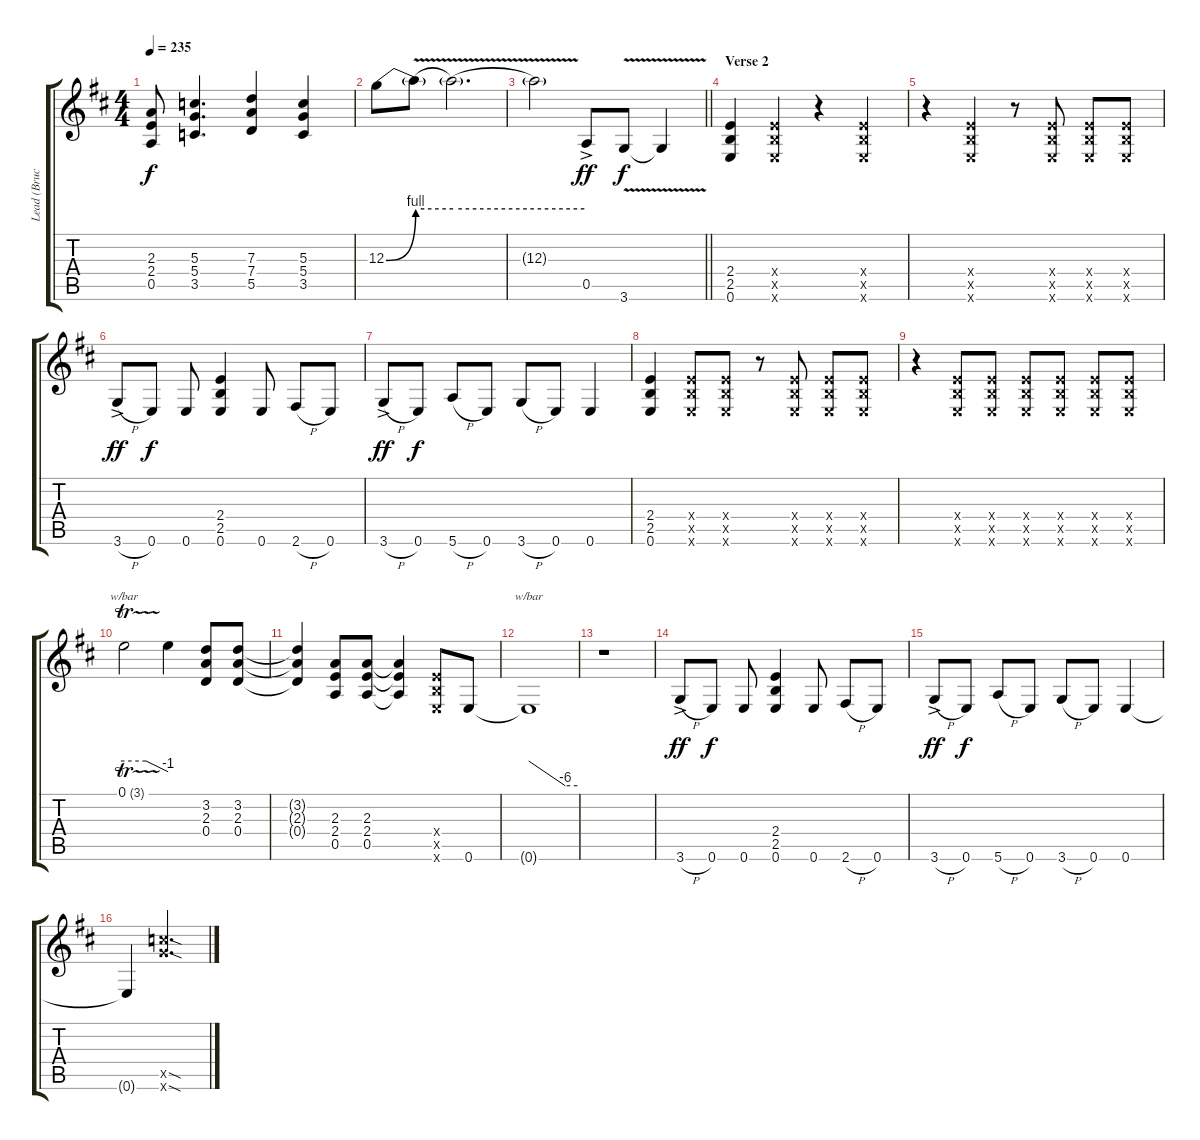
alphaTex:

\track ("Lead (Bruce Kulick)" "Lead (Bruc") {mute instrument distortionguitar}
\staff {score tabs}
\tuning (E4 B3 G3 D3 A2 E2) {hide}
\ts (4 4)
\tempo 235
\clef g2
\ks d
(2.3{t} 2.4{t} 0.5{t}).8{dy f} (5.3 5.4 3.5).4{d} (7.3 7.4 5.5).4 (5.3 5.4 3.5).4 |
12.3{be (bend 0 0 60 4)}.8 12.3{be (hold 0 4 60 4) v t}.8 12.3{be (hold 0 4 60 4) v t}.2{d} |
\barLineRight lightlight
12.3{t}.2 0.5{ac}.8{dy ff} 3.6{v}.8{dy f} 3.6{t}.4 |
\section ("" "Verse 2")
(2.4 2.5 0.6).4 (2.4{x} 2.5{x} 0.6{x}).4 r.4 (2.4{x} 2.5{x} 0.6{x}).4 |
r.4 (2.4{x} 2.5{x} 0.6{x}).4 r.8 (2.4{x} 2.5{x} 0.6{x}).8 (2.4{x} 2.5{x} 0.6{x}).8 (2.4{x} 2.5{x} 0.6{x}).8 |
3.6{h ac}.8{dy ff} 0.6.8{dy f} 0.6.8 (2.4 2.5 0.6).4 0.6.8 2.6{h}.8 0.6.8 |
3.6{h ac}.8{dy ff} 0.6.8{dy f} 5.6{h}.8 0.6.8 3.6{h}.8 0.6.8 0.6.4 |
(2.4 2.5 0.6).4 (2.4{x} 2.5{x} 0.6{x}).8 (2.4{x} 2.5{x} 0.6{x}).8 r.8 (2.4{x} 2.5{x} 0.6{x}).8 (2.4{x} 2.5{x} 0.6{x}).8 (2.4{x} 2.5{x} 0.6{x}).8 |
r.4 (2.4{x} 2.5{x} 0.6{x}).8 (2.4{x} 2.5{x} 0.6{x}).8 (2.4{x} 2.5{x} 0.6{x}).8 (2.4{x} 2.5{x} 0.6{x}).8 (2.4{x} 2.5{x} 0.6{x}).8 (2.4{x} 2.5{x} 0.6{x}).8 |
0.1{tr (3 32)}.2{tbe (custom default 0 0 30 0 60 -4)} 0.1{t}.4 (3.2 2.3 0.4).8 (3.2 2.3 0.4).8 |
(3.2{t} 2.3{t} 0.4{t}).4 (2.3 2.4 0.5).8 (2.3 2.4 0.5).8 (2.3{t} 2.4{t} 0.5{t}).4 (2.4{x} 2.5{x} 0.6{x}).8 0.6.8 |
0.6{t}.1{tbe (custom default 0 0 45 -24 60 -24)} |
r.1 |
3.6{h ac}.8{dy ff} 0.6.8{dy f} 0.6.8 (2.4 2.5 0.6).4 0.6.8 2.6{h}.8 0.6.8 |
3.6{h ac}.8{dy ff} 0.6.8{dy f} 5.6{h}.8 0.6.8 3.6{h}.8 0.6.8 0.6.4 |
0.6{t}.4 (15.5{sod x} 15.6{sod x}).2{d}
